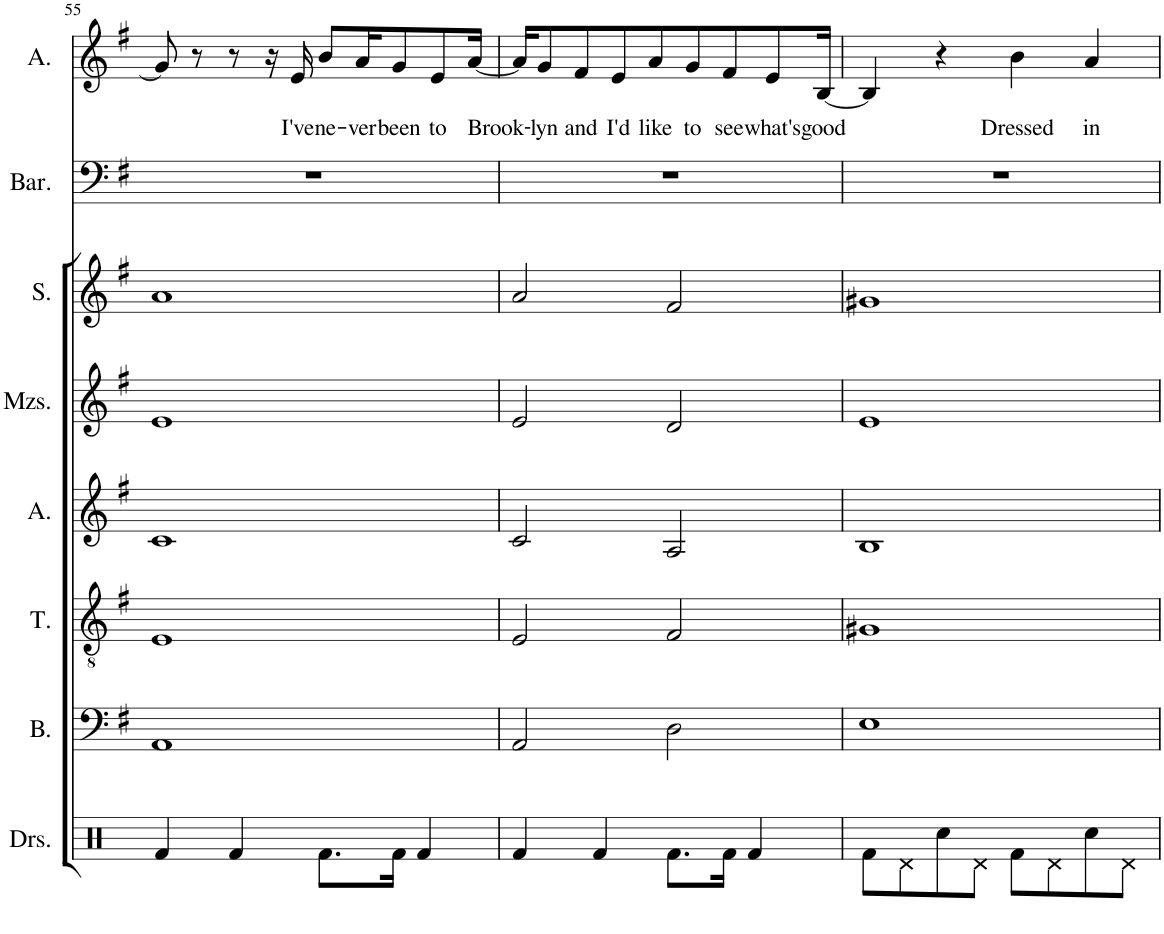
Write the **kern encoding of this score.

**kern	**kern	**kern	**kern	**kern	**kern	**kern	**kern	**text
*part8	*part7	*part6	*part5	*part4	*part3	*part2	*part1	*part1
*staff8	*staff7	*staff6	*staff5	*staff4	*staff3	*staff2	*staff1	*staff1
*I"Drumset	*I"Bass	*I"Tenor	*I"Alto	*I"Mezzo-soprano	*I"Soprano	*I"Baritone	*I"Alto	*
*I'Drs.	*I'B.	*I'T.	*I'A.	*I'Mzs.	*I'S.	*I'Bar.	*I'A.	*
!!LO:PB:g=z
*clefX	*clefF4	*clefGv2	*clefG2	*clefG2	*clefG2	*clefF4	*clefG2	*
*k[]	*k[f#]	*k[f#]	*k[f#]	*k[f#]	*k[f#]	*k[f#]	*k[f#]	*
*M4/4	*M4/4	*M4/4	*M4/4	*M4/4	*M4/4	*M4/4	*M4/4	*
=55	=55	=55	=55	=55	=55	=55	=55	=55
4Rf/	1AA	1E	1c	1e	1a	1r	8g/]	.
.	.	.	.	.	.	.	8r	.
4Rf/	.	.	.	.	.	.	8r	.
.	.	.	.	.	.	.	16r	.
!	!	!	!	!	!	!	!	!LO:LY:b
.	.	.	.	.	.	.	16e/	I've
!	!	!	!	!	!	!	!	!LO:LY:b
8.Rf\L	.	.	.	.	.	.	8b/L	ne-
!	!	!	!	!	!	!	!	!LO:LY:b
.	.	.	.	.	.	.	16a/K	-ver
!	!	!	!	!	!	!	!	!LO:LY:b
16Rf\Jk	.	.	.	.	.	.	8g/	been
4Rf/	.	.	.	.	.	.	.	.
!	!	!	!	!	!	!	!	!LO:LY:b
.	.	.	.	.	.	.	8e/	to
!	!	!	!	!	!	!	!	!LO:LY:b
.	.	.	.	.	.	.	[16a/Jk	Brook-
=56	=56	=56	=56	=56	=56	=56	=56	=56
4Rf/	2AA/	2E/	2c/	2e/	2a/	1r	16a/KL]	.
!	!	!	!	!	!	!	!	!LO:LY:b
.	.	.	.	.	.	.	8g/	-lyn
!	!	!	!	!	!	!	!	!LO:LY:b
.	.	.	.	.	.	.	8f#/	and
4Rf/	.	.	.	.	.	.	.	.
!	!	!	!	!	!	!	!	!LO:LY:b
.	.	.	.	.	.	.	8e/	I'd
!	!	!	!	!	!	!	!	!LO:LY:b
.	.	.	.	.	.	.	8a/	like
8.Rf\L	2D\	2F#/	2A/	2d/	2f#/	.	.	.
!	!	!	!	!	!	!	!	!LO:LY:b
.	.	.	.	.	.	.	8g/	to
!	!	!	!	!	!	!	!	!LO:LY:b
16Rf\Jk	.	.	.	.	.	.	8f#/	see
4Rf/	.	.	.	.	.	.	.	.
!	!	!	!	!	!	!	!	!LO:LY:b
.	.	.	.	.	.	.	8e/	what's
!	!	!	!	!	!	!	!	!LO:LY:b
.	.	.	.	.	.	.	[16B/Jk	good
=57	=57	=57	=57	=57	=57	=57	=57	=57
8Rf\L	1E	1G#X	1B	1e	1g#X	1r	4B/]	.
8Rd\	.	.	.	.	.	.	.	.
8Rcc\	.	.	.	.	.	.	4r	.
8Rd\J	.	.	.	.	.	.	.	.
!	!	!	!	!	!	!	!	!LO:LY:b
8Rf\L	.	.	.	.	.	.	4b\	Dressed
8Rd\	.	.	.	.	.	.	.	.
!	!	!	!	!	!	!	!	!LO:LY:b
8Rcc\	.	.	.	.	.	.	4a/	in
8Rd\J	.	.	.	.	.	.	.	.
=	=	=	=	=	=	=	=	=
*-	*-	*-	*-	*-	*-	*-	*-	*-
